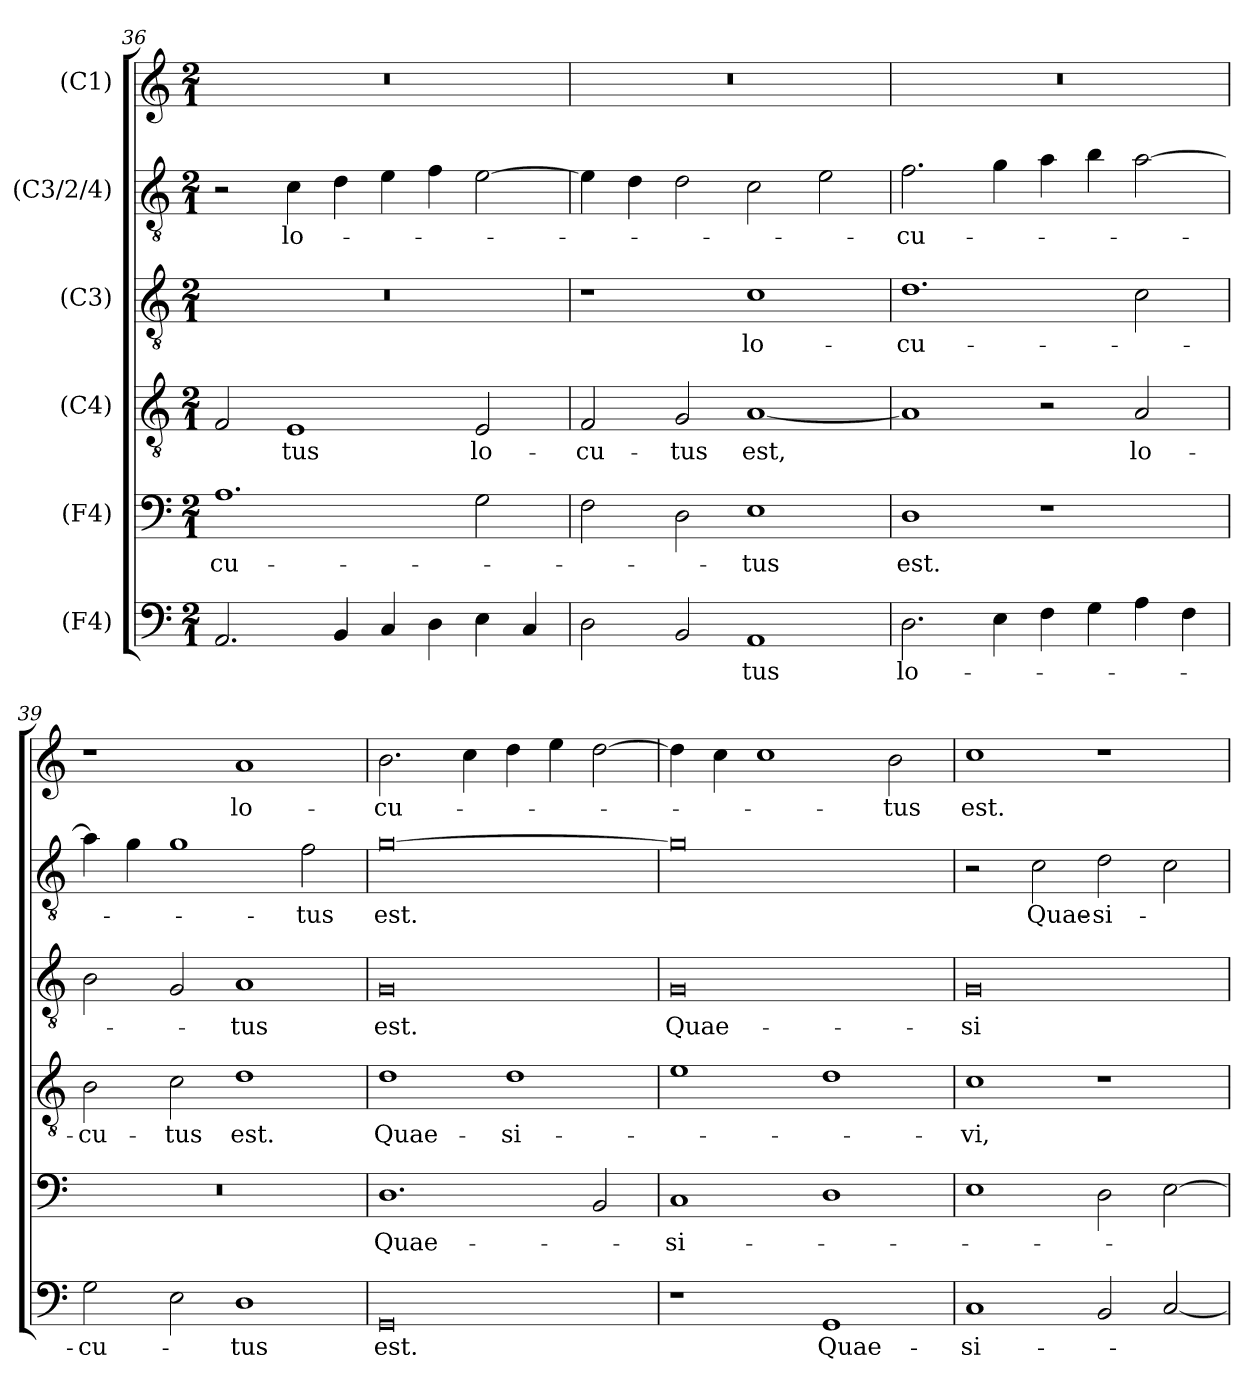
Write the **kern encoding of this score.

**kern	**text	**kern	**text	**kern	**text	**kern	**text	**kern	**text	**kern	**text
*part6	*part6	*part5	*part5	*part4	*part4	*part3	*part3	*part2	*part2	*part1	*part1
*staff6	*staff6	*staff5	*staff5	*staff4	*staff4	*staff3	*staff3	*staff2	*staff2	*staff1	*staff1
*I"(F4)	*	*I"(F4)	*	*I"(C4)	*	*I"(C3)	*	*I"(C3/2/4)	*	*I"(C1)	*
*clefF4	*	*clefF4	*	*clefGv2	*	*clefGv2	*	*clefGv2	*	*clefG2	*
*	*	*	*	*	*	*ITrd7c12	*	*	*	*	*
*k[]	*	*k[]	*	*k[]	*	*k[]	*	*k[]	*	*k[]	*
*C:	*	*C:	*	*C:	*	*C:	*	*C:	*	*C:	*
*M2/1	*	*M2/1	*	*M2/1	*	*M2/1	*	*M2/1	*	*M2/1	*
=36	=36	=36	=36	=36	=36	=36	=36	=36	=36	=36	=36
!	!	!	!LO:LY:b:color=#000000	!	!	!LO:N:vis=1	!	!	!	!LO:N:vis=1	!
2.AAi/	.	1.Ai	-cu-	2Fi/	.	0r	.	2r	.	0r	.
!	!	!	!	!	!LO:LY:b:color=#000000	!	!	!	!	!	!
!	!	!	!	!	!	!	!	!	!LO:LY:b:color=#000000	!	!
.	.	.	.	1Ei	-tus	.	.	4ci\	lo-	.	.
4BBi/	.	.	.	.	.	.	.	4di\	.	.	.
4Ci/	.	.	.	.	.	.	.	4ei\	.	.	.
4Di\	.	.	.	.	.	.	.	4fi\	.	.	.
!	!	!	!	!	!LO:LY:b:color=#000000	!	!	!	!	!	!
4Ei\	.	2Gi\	.	2Ei/	lo-	.	.	[2ei\	.	.	.
4Ci/	.	.	.	.	.	.	.	.	.	.	.
=37	=37	=37	=37	=37	=37	=37	=37	=37	=37	=37	=37
!	!	!	!	!	!LO:LY:b:color=#000000	!	!	!	!	!LO:N:vis=1	!
2Di\	.	2Fi\	.	2Fi/	-cu-	1r	.	4ei\]	.	0r	.
.	.	.	.	.	.	.	.	4di\	.	.	.
!	!	!	!	!	!LO:LY:b:color=#000000	!	!	!	!	!	!
2BBi/	.	2Di\	.	2Gi/	-tus	.	.	2di\	.	.	.
!	!LO:LY:b:color=#000000	!	!	!	!	!	!	!	!	!	!
!	!	!	!LO:LY:b:color=#000000	!	!	!	!	!	!	!	!
!	!	!	!	!	!LO:LY:b:color=#000000	!	!	!	!	!	!
!	!	!	!	!	!	!	!LO:LY:b:color=#000000	!	!	!	!
1AAi	-tus	1Ei	-tus	[1Ai	est,	1Ci	lo-	2ci\	.	.	.
.	.	.	.	.	.	.	.	2ei\	.	.	.
=38	=38	=38	=38	=38	=38	=38	=38	=38	=38	=38	=38
!	!LO:LY:b:color=#000000	!	!	!	!	!	!	!	!	!	!
!	!	!	!LO:LY:b:color=#000000	!	!	!	!	!	!	!	!
!	!	!	!	!	!	!	!LO:LY:b:color=#000000	!	!	!	!
!	!	!	!	!	!	!	!	!	!LO:LY:b:color=#000000	!LO:N:vis=1	!
2.Di\	lo-	1Di	est.	1Ai]	.	1.Di	-cu-	2.fi\	-cu-	0r	.
4Ei\	.	.	.	.	.	.	.	4gi\	.	.	.
4Fi\	.	1r	.	2r	.	.	.	4ai\	.	.	.
4Gi\	.	.	.	.	.	.	.	4bi\	.	.	.
!	!	!	!	!	!LO:LY:b:color=#000000	!	!	!	!	!	!
4Ai\	.	.	.	2Ai/	lo-	2Ci\	.	[2ai\	.	.	.
4Fi\	.	.	.	.	.	.	.	.	.	.	.
=39	=39	=39	=39	=39	=39	=39	=39	=39	=39	=39	=39
!	!LO:LY:b:color=#000000	!LO:N:vis=1	!	!	!	!	!	!	!	!	!
!	!	!	!	!	!LO:LY:b:color=#000000	!	!	!	!	!	!
2Gi\	-cu-	0r	.	2Bi\	-cu-	2BBi\	.	4ai\]	.	1r	.
.	.	.	.	.	.	.	.	4gi\	.	.	.
!	!	!	!	!	!LO:LY:b:color=#000000	!	!	!	!	!	!
2Ei\	.	.	.	2ci\	-tus	2GGi/	.	1gi	.	.	.
!	!LO:LY:b:color=#000000	!	!	!	!	!	!	!	!	!	!
!	!	!	!	!	!LO:LY:b:color=#000000	!	!	!	!	!	!
!	!	!	!	!	!	!	!LO:LY:b:color=#000000	!	!	!	!
!	!	!	!	!	!	!	!	!	!	!	!LO:LY:b:color=#000000
1Di	-tus	.	.	1di	est.	1AAi	-tus	.	.	1ai	lo-
!	!	!	!	!	!	!	!	!	!LO:LY:b:color=#000000	!	!
.	.	.	.	.	.	.	.	2fi\	-tus	.	.
!!LO:LB:g=z
=40	=40	=40	=40	=40	=40	=40	=40	=40	=40	=40	=40
!	!LO:LY:b:color=#000000	!	!	!	!	!	!	!	!	!	!
!	!	!	!LO:LY:b:color=#000000	!	!	!	!	!	!	!	!
!	!	!	!	!	!LO:LY:b:color=#000000	!	!	!	!	!	!
!	!	!	!	!	!	!	!LO:LY:b:color=#000000	!	!	!	!
!	!	!	!	!	!	!	!	!	!LO:LY:b:color=#000000	!	!
!	!	!	!	!	!	!	!	!	!	!	!LO:LY:b:color=#000000
0GGi	est.	1.Di	Quae-	1di	Quae-	0GGi	est.	[0gi	est.	2.bi\	-cu-
.	.	.	.	.	.	.	.	.	.	4cci\	.
!	!	!	!	!	!LO:LY:b:color=#000000	!	!	!	!	!	!
.	.	.	.	1di	-si-	.	.	.	.	4ddi\	.
.	.	.	.	.	.	.	.	.	.	4eei\	.
.	.	2BBi/	.	.	.	.	.	.	.	[2ddi\	.
=41	=41	=41	=41	=41	=41	=41	=41	=41	=41	=41	=41
!	!	!	!LO:LY:b:color=#000000	!	!	!	!	!	!	!	!
!	!	!	!	!	!	!	!LO:LY:b:color=#000000	!	!	!	!
1r	.	1Ci	-si-	1ei	.	0GGi	Quae-	0gi]	.	4ddi\]	.
.	.	.	.	.	.	.	.	.	.	4cci\	.
.	.	.	.	.	.	.	.	.	.	1cci	.
!	!LO:LY:b:color=#000000	!	!	!	!	!	!	!	!	!	!
1GGi	Quae-	1Di	.	1di	.	.	.	.	.	.	.
!	!	!	!	!	!	!	!	!	!	!	!LO:LY:b:color=#000000
.	.	.	.	.	.	.	.	.	.	2bi\	-tus
=42	=42	=42	=42	=42	=42	=42	=42	=42	=42	=42	=42
!	!LO:LY:b:color=#000000	!	!	!	!	!	!	!	!	!	!
!	!	!	!	!	!LO:LY:b:color=#000000	!	!	!	!	!	!
!	!	!	!	!	!	!	!LO:LY:b:color=#000000	!	!	!	!
!	!	!	!	!	!	!	!	!	!	!	!LO:LY:b:color=#000000
1Ci	-si-	1Ei	.	1ci	-vi,	0GGi	-si-	2r	.	1cci	est.
!	!	!	!	!	!	!	!	!	!LO:LY:b:color=#000000	!	!
.	.	.	.	.	.	.	.	2ci\	Quae-	.	.
!	!	!	!	!	!	!	!	!	!LO:LY:b:color=#000000	!	!
2BBi/	.	2Di\	.	1r	.	.	.	2di\	-si-	1r	.
[2Ci/	.	[2Ei\	.	.	.	.	.	2ci\	.	.	.
=	=	=	=	=	=	=	=	=	=	=	=
*-	*-	*-	*-	*-	*-	*-	*-	*-	*-	*-	*-
